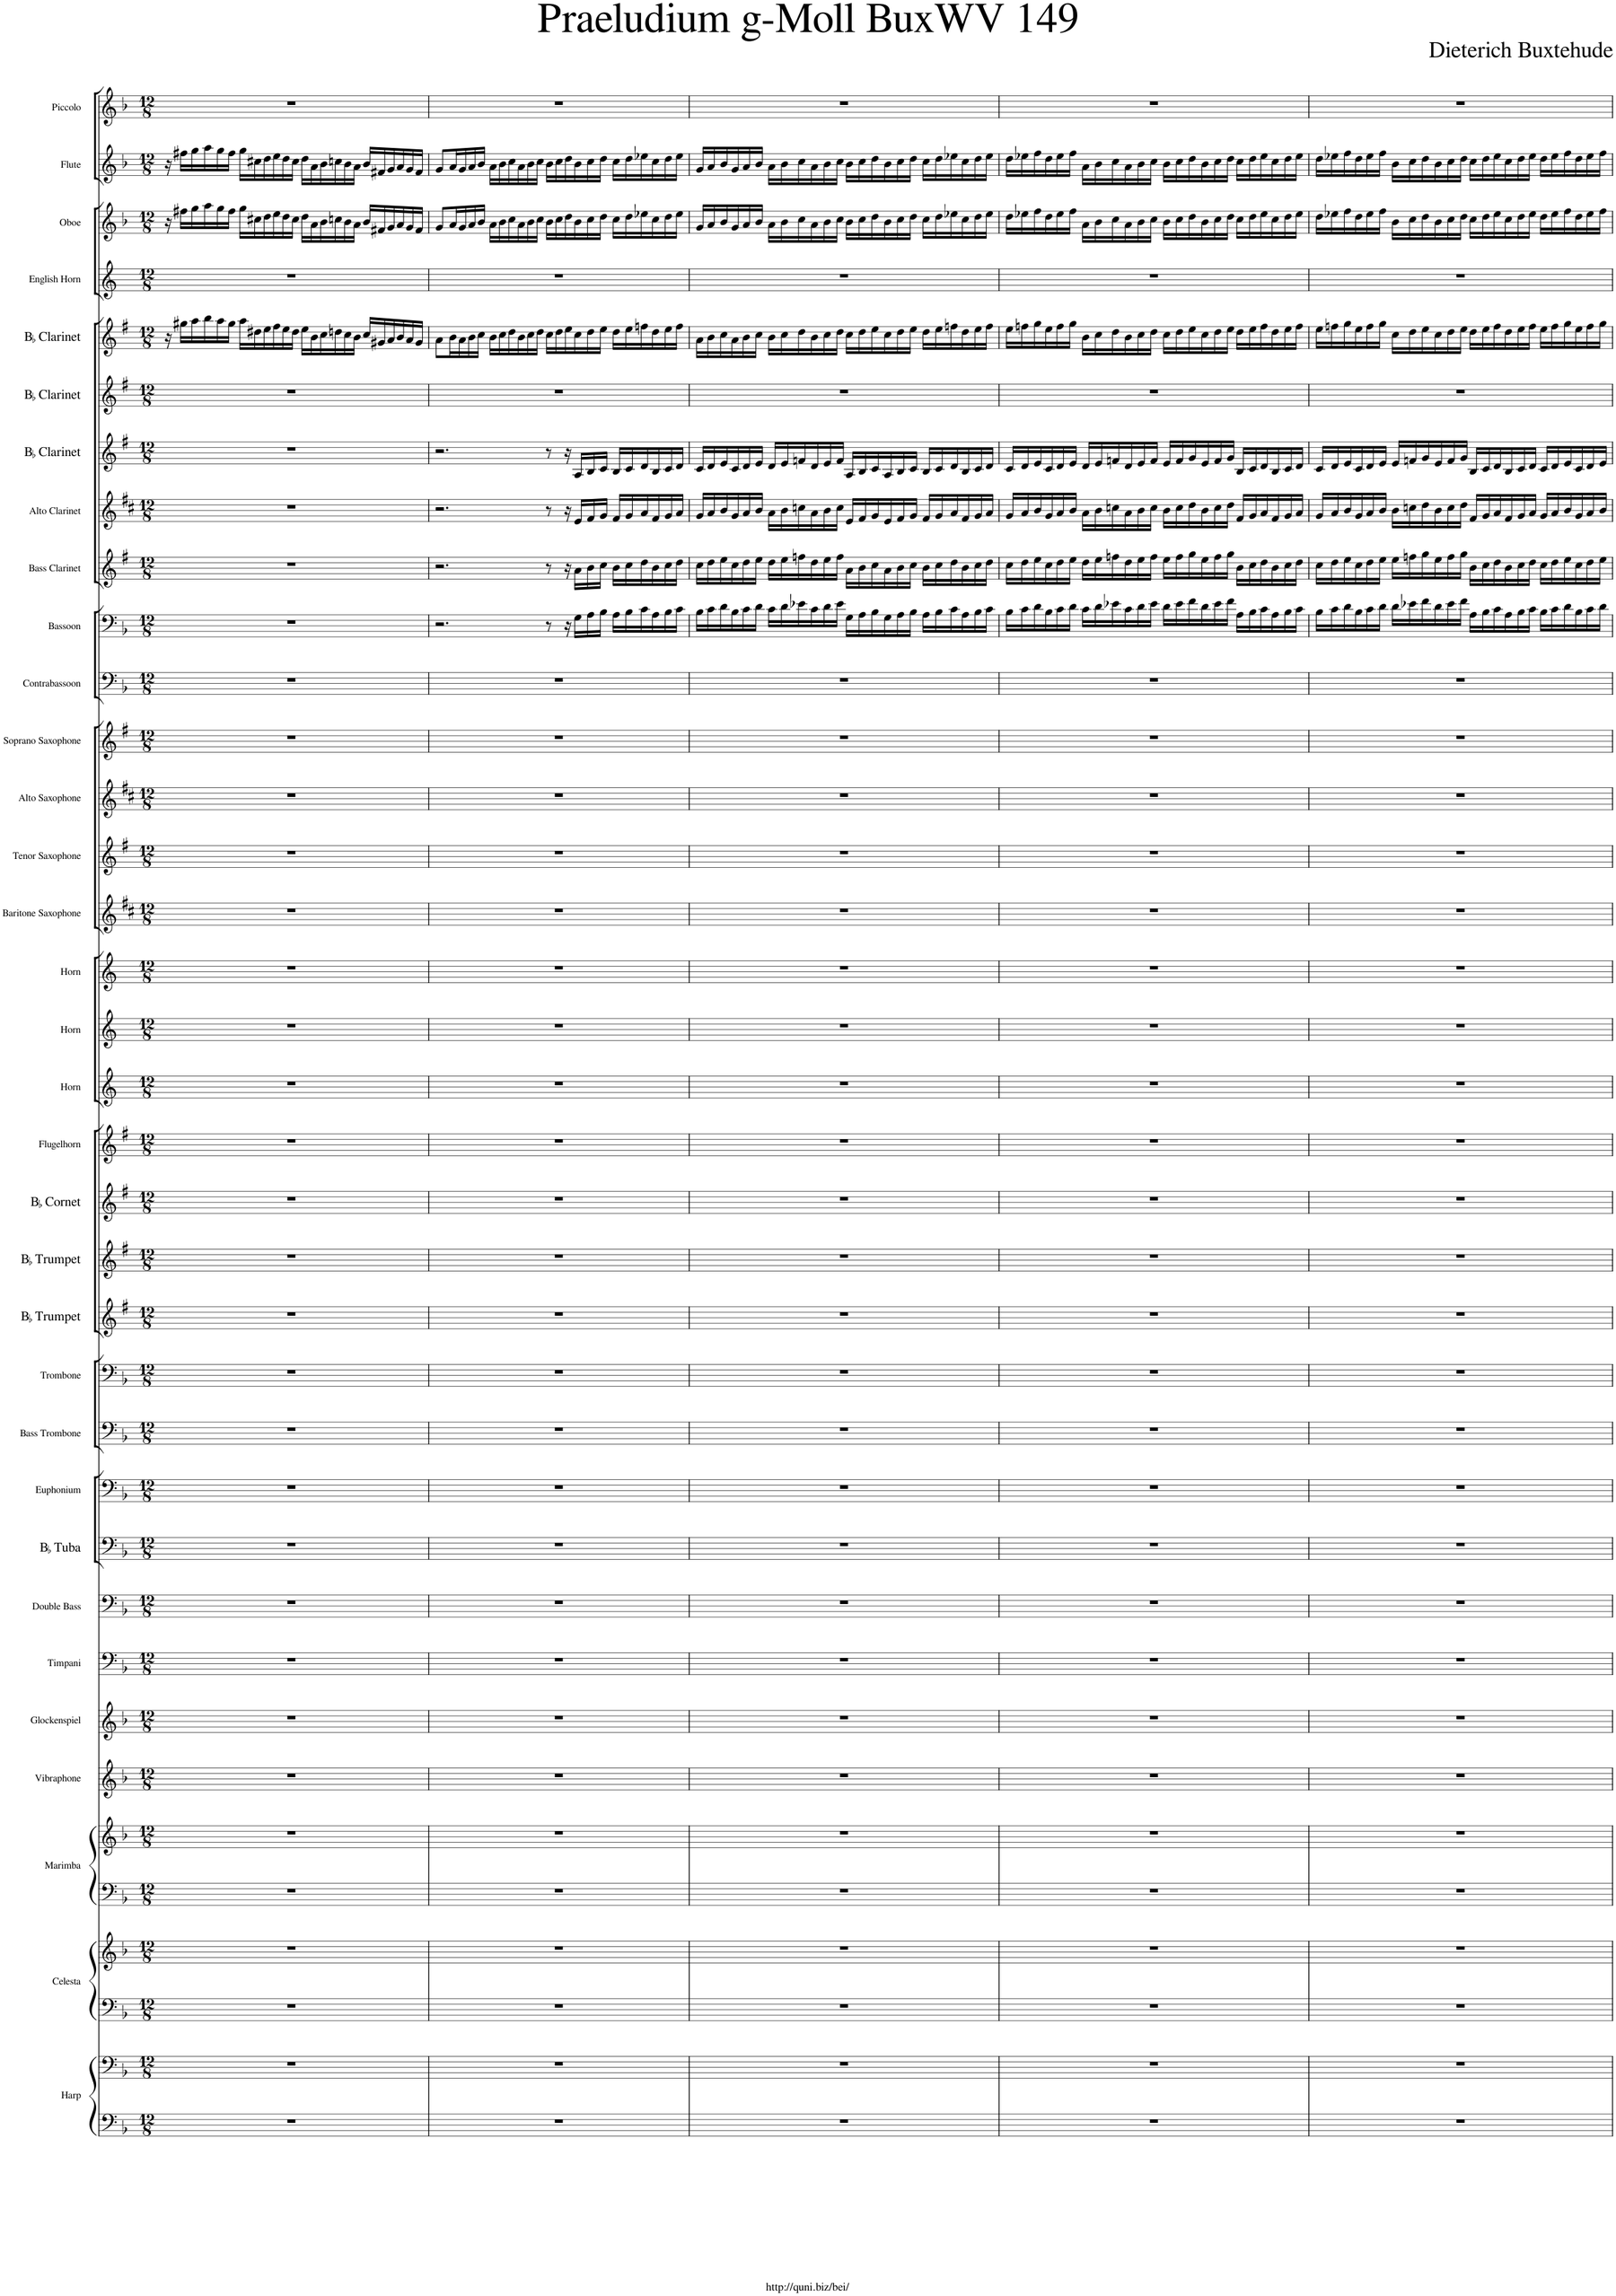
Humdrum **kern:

**kern	**kern	**kern	**kern	**kern	**kern	**kern	**kern	**kern	**kern	**kern	**kern	**kern	**kern	**kern	**kern	**kern	**kern	**kern	**kern	**kern	**kern	**kern	**kern	**kern	**kern	**kern	**kern	**kern	**kern	**kern	**kern	**kern	**kern	**kern	**kern
*part33	*part33	*part32	*part32	*part31	*part31	*part30	*part29	*part28	*part27	*part26	*part25	*part24	*part23	*part22	*part21	*part20	*part19	*part18	*part17	*part16	*part15	*part14	*part13	*part12	*part11	*part10	*part9	*part8	*part7	*part6	*part5	*part4	*part3	*part2	*part1
*staff36	*staff35	*staff34	*staff33	*staff32	*staff31	*staff30	*staff29	*staff28	*staff27	*staff26	*staff25	*staff24	*staff23	*staff22	*staff21	*staff20	*staff19	*staff18	*staff17	*staff16	*staff15	*staff14	*staff13	*staff12	*staff11	*staff10	*staff9	*staff8	*staff7	*staff6	*staff5	*staff4	*staff3	*staff2	*staff1
*I"Harp	*	*I"Celesta	*	*I"Marimba	*	*I"Vibraphone	*I"Glockenspiel	*I"Timpani	*I"Double Bass	*I"BaccidentalFlat Tuba	*I"Euphonium	*I"Bass Trombone	*I"Trombone	*I"BaccidentalFlat Trumpet	*I"BaccidentalFlat Trumpet	*I"BaccidentalFlat Cornet	*I"Flugelhorn	*I"Horn	*I"Horn	*I"Horn	*I"Baritone Saxophone	*I"Tenor Saxophone	*I"Alto Saxophone	*I"Soprano Saxophone	*I"Contrabassoon	*I"Bassoon	*I"Bass Clarinet	*I"Alto Clarinet	*I"BaccidentalFlat Clarinet	*I"BaccidentalFlat Clarinet	*I"BaccidentalFlat Clarinet	*I"English Horn	*I"Oboe	*I"Flute	*I"Piccolo
*I'Hrp.	*	*I'Cel.	*	*I'Mrm.	*	*I'Vib.	*I'Glk.	*I'Timp.	*	*I'BaccidentalFlat Tu.	*I'Eu.	*I'B. Trb.	*I'Trb.	*I'BaccidentalFlat Tpt.	*I'BaccidentalFlat Tpt.	*I'BaccidentalFlat Cnt.	*I'Flghn.	*I'Hn.	*I'Hn.	*I'Hn.	*I'Bar. Sax.	*I'T. Sax.	*I'A. Sax.	*I'S. Sax.	*I'Cbsn.	*I'Bsn.	*I'B. Cl.	*I'A. Cl.	*I'BaccidentalFlat Cl.	*I'BaccidentalFlat Cl.	*I'BaccidentalFlat Cl.	*I'E. Hn.	*I'Ob.	*I'Fl.	*I'Picc.
*clefF4	*clefF4	*clefF4	*clefG2	*clefF4	*clefG2	*clefG2	*clefG2	*clefF4	*clefF4	*clefF4	*clefF4	*clefF4	*clefF4	*clefG2	*clefG2	*clefG2	*clefG2	*clefG2	*clefG2	*clefG2	*clefG2	*clefG2	*clefG2	*clefG2	*clefF4	*clefF4	*clefG2	*clefG2	*clefG2	*clefG2	*clefG2	*clefG2	*clefG2	*clefG2	*clefG2
*	*	*Trd-7c-12	*Trd-7c-12	*	*	*	*Trd-14c-24	*	*Trd7c12	*	*	*	*	*Trd1c2	*Trd1c2	*Trd1c2	*Trd1c2	*Trd4c7	*Trd4c7	*Trd4c7	*Trd12c21	*Trd8c14	*Trd5c9	*Trd1c2	*Trd7c12	*	*Trd8c14	*Trd5c9	*Trd1c2	*Trd1c2	*Trd1c2	*Trd4c7	*	*	*Trd-7c-12
*k[b-]	*k[b-]	*k[b-]	*k[b-]	*k[b-]	*k[b-]	*k[b-]	*k[b-]	*k[b-]	*k[b-]	*k[b-]	*k[b-]	*k[b-]	*k[b-]	*k[f#]	*k[f#]	*k[f#]	*k[f#]	*k[]	*k[]	*k[]	*k[f#c#]	*k[f#]	*k[f#c#]	*k[f#]	*k[b-]	*k[b-]	*k[f#]	*k[f#c#]	*k[f#]	*k[f#]	*k[f#]	*k[]	*k[b-]	*k[b-]	*k[b-]
*M12/8	*M12/8	*M12/8	*M12/8	*M12/8	*M12/8	*M12/8	*M12/8	*M12/8	*M12/8	*M12/8	*M12/8	*M12/8	*M12/8	*M12/8	*M12/8	*M12/8	*M12/8	*M12/8	*M12/8	*M12/8	*M12/8	*M12/8	*M12/8	*M12/8	*M12/8	*M12/8	*M12/8	*M12/8	*M12/8	*M12/8	*M12/8	*M12/8	*M12/8	*M12/8	*M12/8
=1	=1	=1	=1	=1	=1	=1	=1	=1	=1	=1	=1	=1	=1	=1	=1	=1	=1	=1	=1	=1	=1	=1	=1	=1	=1	=1	=1	=1	=1	=1	=1	=1	=1	=1	=1
1.r	1.r	1.r	1.r	1.r	1.r	1.r	1.r	1.r	1.r	1.r	1.r	1.r	1.r	1.r	1.r	1.r	1.r	1.r	1.r	1.r	1.r	1.r	1.r	1.r	1.r	1.r	1.r	1.r	1.r	1.r	16r	1.r	16r	16r	1.r
.	.	.	.	.	.	.	.	.	.	.	.	.	.	.	.	.	.	.	.	.	.	.	.	.	.	.	.	.	.	.	16gg#X\LL	.	16ff#X\LL	16ff#X\LL	.
.	.	.	.	.	.	.	.	.	.	.	.	.	.	.	.	.	.	.	.	.	.	.	.	.	.	.	.	.	.	.	16aa\	.	16gg\	16gg\	.
.	.	.	.	.	.	.	.	.	.	.	.	.	.	.	.	.	.	.	.	.	.	.	.	.	.	.	.	.	.	.	16bb\	.	16aa\	16aa\	.
.	.	.	.	.	.	.	.	.	.	.	.	.	.	.	.	.	.	.	.	.	.	.	.	.	.	.	.	.	.	.	16aa\	.	16gg\	16gg\	.
.	.	.	.	.	.	.	.	.	.	.	.	.	.	.	.	.	.	.	.	.	.	.	.	.	.	.	.	.	.	.	16gg#\JJ	.	16ff#\JJ	16ff#\JJ	.
.	.	.	.	.	.	.	.	.	.	.	.	.	.	.	.	.	.	.	.	.	.	.	.	.	.	.	.	.	.	.	16aa\LL	.	16gg\LL	16gg\LL	.
.	.	.	.	.	.	.	.	.	.	.	.	.	.	.	.	.	.	.	.	.	.	.	.	.	.	.	.	.	.	.	16dd#X\	.	16cc#X\	16cc#X\	.
.	.	.	.	.	.	.	.	.	.	.	.	.	.	.	.	.	.	.	.	.	.	.	.	.	.	.	.	.	.	.	16ee\	.	16dd\	16dd\	.
.	.	.	.	.	.	.	.	.	.	.	.	.	.	.	.	.	.	.	.	.	.	.	.	.	.	.	.	.	.	.	16ff#\	.	16ee\	16ee\	.
.	.	.	.	.	.	.	.	.	.	.	.	.	.	.	.	.	.	.	.	.	.	.	.	.	.	.	.	.	.	.	16ee\	.	16dd\	16dd\	.
.	.	.	.	.	.	.	.	.	.	.	.	.	.	.	.	.	.	.	.	.	.	.	.	.	.	.	.	.	.	.	16dd#\JJ	.	16cc#\JJ	16cc#\JJ	.
.	.	.	.	.	.	.	.	.	.	.	.	.	.	.	.	.	.	.	.	.	.	.	.	.	.	.	.	.	.	.	16ee\LL	.	16dd\LL	16dd\LL	.
.	.	.	.	.	.	.	.	.	.	.	.	.	.	.	.	.	.	.	.	.	.	.	.	.	.	.	.	.	.	.	16b\	.	16a\	16a\	.
.	.	.	.	.	.	.	.	.	.	.	.	.	.	.	.	.	.	.	.	.	.	.	.	.	.	.	.	.	.	.	16cc\	.	16b-\	16b-\	.
.	.	.	.	.	.	.	.	.	.	.	.	.	.	.	.	.	.	.	.	.	.	.	.	.	.	.	.	.	.	.	16ddn\	.	16ccn\	16ccn\	.
.	.	.	.	.	.	.	.	.	.	.	.	.	.	.	.	.	.	.	.	.	.	.	.	.	.	.	.	.	.	.	16cc\	.	16b-\	16b-\	.
.	.	.	.	.	.	.	.	.	.	.	.	.	.	.	.	.	.	.	.	.	.	.	.	.	.	.	.	.	.	.	16b\JJ	.	16a\JJ	16a\JJ	.
.	.	.	.	.	.	.	.	.	.	.	.	.	.	.	.	.	.	.	.	.	.	.	.	.	.	.	.	.	.	.	16cc/LL	.	16b-/LL	16b-/LL	.
.	.	.	.	.	.	.	.	.	.	.	.	.	.	.	.	.	.	.	.	.	.	.	.	.	.	.	.	.	.	.	16g#X/	.	16f#X/	16f#X/	.
.	.	.	.	.	.	.	.	.	.	.	.	.	.	.	.	.	.	.	.	.	.	.	.	.	.	.	.	.	.	.	16a/	.	16g/	16g/	.
.	.	.	.	.	.	.	.	.	.	.	.	.	.	.	.	.	.	.	.	.	.	.	.	.	.	.	.	.	.	.	16b/	.	16a/	16a/	.
.	.	.	.	.	.	.	.	.	.	.	.	.	.	.	.	.	.	.	.	.	.	.	.	.	.	.	.	.	.	.	16a/	.	16g/	16g/	.
.	.	.	.	.	.	.	.	.	.	.	.	.	.	.	.	.	.	.	.	.	.	.	.	.	.	.	.	.	.	.	16g#/JJ	.	16f#/JJ	16f#/JJ	.
=2	=2	=2	=2	=2	=2	=2	=2	=2	=2	=2	=2	=2	=2	=2	=2	=2	=2	=2	=2	=2	=2	=2	=2	=2	=2	=2	=2	=2	=2	=2	=2	=2	=2	=2	=2
1.r	1.r	1.r	1.r	1.r	1.r	1.r	1.r	1.r	1.r	1.r	1.r	1.r	1.r	1.r	1.r	1.r	1.r	1.r	1.r	1.r	1.r	1.r	1.r	1.r	1.r	2.r	2.r	2.r	2.r	1.r	8a\L	1.r	8g/L	8g/L	1.r
.	.	.	.	.	.	.	.	.	.	.	.	.	.	.	.	.	.	.	.	.	.	.	.	.	.	.	.	.	.	.	16b\L	.	16a/L	16a/L	.
.	.	.	.	.	.	.	.	.	.	.	.	.	.	.	.	.	.	.	.	.	.	.	.	.	.	.	.	.	.	.	16a\	.	16g/	16g/	.
.	.	.	.	.	.	.	.	.	.	.	.	.	.	.	.	.	.	.	.	.	.	.	.	.	.	.	.	.	.	.	16b\	.	16a/	16a/	.
.	.	.	.	.	.	.	.	.	.	.	.	.	.	.	.	.	.	.	.	.	.	.	.	.	.	.	.	.	.	.	16cc\JJ	.	16b-/JJ	16b-/JJ	.
.	.	.	.	.	.	.	.	.	.	.	.	.	.	.	.	.	.	.	.	.	.	.	.	.	.	.	.	.	.	.	16b\LL	.	16a\LL	16a\LL	.
.	.	.	.	.	.	.	.	.	.	.	.	.	.	.	.	.	.	.	.	.	.	.	.	.	.	.	.	.	.	.	16cc\	.	16b-\	16b-\	.
.	.	.	.	.	.	.	.	.	.	.	.	.	.	.	.	.	.	.	.	.	.	.	.	.	.	.	.	.	.	.	16dd\	.	16cc\	16cc\	.
.	.	.	.	.	.	.	.	.	.	.	.	.	.	.	.	.	.	.	.	.	.	.	.	.	.	.	.	.	.	.	16b\	.	16a\	16a\	.
.	.	.	.	.	.	.	.	.	.	.	.	.	.	.	.	.	.	.	.	.	.	.	.	.	.	.	.	.	.	.	16cc\	.	16b-\	16b-\	.
.	.	.	.	.	.	.	.	.	.	.	.	.	.	.	.	.	.	.	.	.	.	.	.	.	.	.	.	.	.	.	16dd\JJ	.	16cc\JJ	16cc\JJ	.
.	.	.	.	.	.	.	.	.	.	.	.	.	.	.	.	.	.	.	.	.	.	.	.	.	.	8r	8r	8r	8r	.	16cc\LL	.	16b-\LL	16b-\LL	.
.	.	.	.	.	.	.	.	.	.	.	.	.	.	.	.	.	.	.	.	.	.	.	.	.	.	.	.	.	.	.	16dd\	.	16cc\	16cc\	.
.	.	.	.	.	.	.	.	.	.	.	.	.	.	.	.	.	.	.	.	.	.	.	.	.	.	16r	16r	16r	16r	.	16ee\	.	16dd\	16dd\	.
.	.	.	.	.	.	.	.	.	.	.	.	.	.	.	.	.	.	.	.	.	.	.	.	.	.	16G\LL	16a\LL	16e/LL	16A/LL	.	16cc\	.	16b-\	16b-\	.
.	.	.	.	.	.	.	.	.	.	.	.	.	.	.	.	.	.	.	.	.	.	.	.	.	.	16A\	16b\	16f#/	16B/	.	16dd\	.	16cc\	16cc\	.
.	.	.	.	.	.	.	.	.	.	.	.	.	.	.	.	.	.	.	.	.	.	.	.	.	.	16B-\JJ	16cc\JJ	16g/JJ	16c/JJ	.	16ee\JJ	.	16dd\JJ	16dd\JJ	.
.	.	.	.	.	.	.	.	.	.	.	.	.	.	.	.	.	.	.	.	.	.	.	.	.	.	16A\LL	16b\LL	16f#/LL	16B/LL	.	16dd\LL	.	16cc\LL	16cc\LL	.
.	.	.	.	.	.	.	.	.	.	.	.	.	.	.	.	.	.	.	.	.	.	.	.	.	.	16B-\	16cc\	16g/	16c/	.	16ee\	.	16dd\	16dd\	.
.	.	.	.	.	.	.	.	.	.	.	.	.	.	.	.	.	.	.	.	.	.	.	.	.	.	16c\	16dd\	16a/	16d/	.	16ffn\	.	16ee-X\	16ee-X\	.
.	.	.	.	.	.	.	.	.	.	.	.	.	.	.	.	.	.	.	.	.	.	.	.	.	.	16A\	16b\	16f#/	16B/	.	16dd\	.	16cc\	16cc\	.
.	.	.	.	.	.	.	.	.	.	.	.	.	.	.	.	.	.	.	.	.	.	.	.	.	.	16B-\	16cc\	16g/	16c/	.	16ee\	.	16dd\	16dd\	.
.	.	.	.	.	.	.	.	.	.	.	.	.	.	.	.	.	.	.	.	.	.	.	.	.	.	16c\JJ	16dd\JJ	16a/JJ	16d/JJ	.	16ff\JJ	.	16ee-\JJ	16ee-\JJ	.
=3	=3	=3	=3	=3	=3	=3	=3	=3	=3	=3	=3	=3	=3	=3	=3	=3	=3	=3	=3	=3	=3	=3	=3	=3	=3	=3	=3	=3	=3	=3	=3	=3	=3	=3	=3
1.r	1.r	1.r	1.r	1.r	1.r	1.r	1.r	1.r	1.r	1.r	1.r	1.r	1.r	1.r	1.r	1.r	1.r	1.r	1.r	1.r	1.r	1.r	1.r	1.r	1.r	16B-\LL	16cc\LL	16g/LL	16c/LL	1.r	16a\LL	1.r	16g/LL	16g/LL	1.r
.	.	.	.	.	.	.	.	.	.	.	.	.	.	.	.	.	.	.	.	.	.	.	.	.	.	16c\	16dd\	16a/	16d/	.	16b\	.	16a/	16a/	.
.	.	.	.	.	.	.	.	.	.	.	.	.	.	.	.	.	.	.	.	.	.	.	.	.	.	16d\	16ee\	16b/	16e/	.	16cc\	.	16b-/	16b-/	.
.	.	.	.	.	.	.	.	.	.	.	.	.	.	.	.	.	.	.	.	.	.	.	.	.	.	16B-\	16cc\	16g/	16c/	.	16a\	.	16g/	16g/	.
.	.	.	.	.	.	.	.	.	.	.	.	.	.	.	.	.	.	.	.	.	.	.	.	.	.	16c\	16dd\	16a/	16d/	.	16b\	.	16a/	16a/	.
.	.	.	.	.	.	.	.	.	.	.	.	.	.	.	.	.	.	.	.	.	.	.	.	.	.	16d\JJ	16ee\JJ	16b/JJ	16e/JJ	.	16cc\JJ	.	16b-/JJ	16b-/JJ	.
.	.	.	.	.	.	.	.	.	.	.	.	.	.	.	.	.	.	.	.	.	.	.	.	.	.	16c\LL	16dd\LL	16a\LL	16d/LL	.	16b\LL	.	16a\LL	16a\LL	.
.	.	.	.	.	.	.	.	.	.	.	.	.	.	.	.	.	.	.	.	.	.	.	.	.	.	16d\	16ee\	16b\	16e/	.	16cc\	.	16b-\	16b-\	.
.	.	.	.	.	.	.	.	.	.	.	.	.	.	.	.	.	.	.	.	.	.	.	.	.	.	16e-X\	16ffn\	16ccn\	16fn/	.	16dd\	.	16cc\	16cc\	.
.	.	.	.	.	.	.	.	.	.	.	.	.	.	.	.	.	.	.	.	.	.	.	.	.	.	16c\	16dd\	16a\	16d/	.	16b\	.	16a\	16a\	.
.	.	.	.	.	.	.	.	.	.	.	.	.	.	.	.	.	.	.	.	.	.	.	.	.	.	16d\	16ee\	16b\	16e/	.	16cc\	.	16b-\	16b-\	.
.	.	.	.	.	.	.	.	.	.	.	.	.	.	.	.	.	.	.	.	.	.	.	.	.	.	16e-\JJ	16ff\JJ	16cc\JJ	16f/JJ	.	16dd\JJ	.	16cc\JJ	16cc\JJ	.
.	.	.	.	.	.	.	.	.	.	.	.	.	.	.	.	.	.	.	.	.	.	.	.	.	.	16G\LL	16a\LL	16e/LL	16A/LL	.	16cc\LL	.	16b-\LL	16b-\LL	.
.	.	.	.	.	.	.	.	.	.	.	.	.	.	.	.	.	.	.	.	.	.	.	.	.	.	16A\	16b\	16f#/	16B/	.	16dd\	.	16cc\	16cc\	.
.	.	.	.	.	.	.	.	.	.	.	.	.	.	.	.	.	.	.	.	.	.	.	.	.	.	16B-\	16cc\	16g/	16c/	.	16ee\	.	16dd\	16dd\	.
.	.	.	.	.	.	.	.	.	.	.	.	.	.	.	.	.	.	.	.	.	.	.	.	.	.	16G\	16a\	16e/	16A/	.	16cc\	.	16b-\	16b-\	.
.	.	.	.	.	.	.	.	.	.	.	.	.	.	.	.	.	.	.	.	.	.	.	.	.	.	16A\	16b\	16f#/	16B/	.	16dd\	.	16cc\	16cc\	.
.	.	.	.	.	.	.	.	.	.	.	.	.	.	.	.	.	.	.	.	.	.	.	.	.	.	16B-\JJ	16cc\JJ	16g/JJ	16c/JJ	.	16ee\JJ	.	16dd\JJ	16dd\JJ	.
.	.	.	.	.	.	.	.	.	.	.	.	.	.	.	.	.	.	.	.	.	.	.	.	.	.	16A\LL	16b\LL	16f#/LL	16B/LL	.	16dd\LL	.	16cc\LL	16cc\LL	.
.	.	.	.	.	.	.	.	.	.	.	.	.	.	.	.	.	.	.	.	.	.	.	.	.	.	16B-\	16cc\	16g/	16c/	.	16ee\	.	16dd\	16dd\	.
.	.	.	.	.	.	.	.	.	.	.	.	.	.	.	.	.	.	.	.	.	.	.	.	.	.	16c\	16dd\	16a/	16d/	.	16ffn\	.	16ee-X\	16ee-X\	.
.	.	.	.	.	.	.	.	.	.	.	.	.	.	.	.	.	.	.	.	.	.	.	.	.	.	16A\	16b\	16f#/	16B/	.	16dd\	.	16cc\	16cc\	.
.	.	.	.	.	.	.	.	.	.	.	.	.	.	.	.	.	.	.	.	.	.	.	.	.	.	16B-\	16cc\	16g/	16c/	.	16ee\	.	16dd\	16dd\	.
.	.	.	.	.	.	.	.	.	.	.	.	.	.	.	.	.	.	.	.	.	.	.	.	.	.	16c\JJ	16dd\JJ	16a/JJ	16d/JJ	.	16ff\JJ	.	16ee-\JJ	16ee-\JJ	.
=4	=4	=4	=4	=4	=4	=4	=4	=4	=4	=4	=4	=4	=4	=4	=4	=4	=4	=4	=4	=4	=4	=4	=4	=4	=4	=4	=4	=4	=4	=4	=4	=4	=4	=4	=4
1.r	1.r	1.r	1.r	1.r	1.r	1.r	1.r	1.r	1.r	1.r	1.r	1.r	1.r	1.r	1.r	1.r	1.r	1.r	1.r	1.r	1.r	1.r	1.r	1.r	1.r	16B-\LL	16cc\LL	16g/LL	16c/LL	1.r	16ee\LL	1.r	16dd\LL	16dd\LL	1.r
.	.	.	.	.	.	.	.	.	.	.	.	.	.	.	.	.	.	.	.	.	.	.	.	.	.	16c\	16dd\	16a/	16d/	.	16ffn\	.	16ee-X\	16ee-X\	.
.	.	.	.	.	.	.	.	.	.	.	.	.	.	.	.	.	.	.	.	.	.	.	.	.	.	16d\	16ee\	16b/	16e/	.	16gg\	.	16ff\	16ff\	.
.	.	.	.	.	.	.	.	.	.	.	.	.	.	.	.	.	.	.	.	.	.	.	.	.	.	16B-\	16cc\	16g/	16c/	.	16ee\	.	16dd\	16dd\	.
.	.	.	.	.	.	.	.	.	.	.	.	.	.	.	.	.	.	.	.	.	.	.	.	.	.	16c\	16dd\	16a/	16d/	.	16ff\	.	16ee-\	16ee-\	.
.	.	.	.	.	.	.	.	.	.	.	.	.	.	.	.	.	.	.	.	.	.	.	.	.	.	16d\JJ	16ee\JJ	16b/JJ	16e/JJ	.	16gg\JJ	.	16ff\JJ	16ff\JJ	.
.	.	.	.	.	.	.	.	.	.	.	.	.	.	.	.	.	.	.	.	.	.	.	.	.	.	16c\LL	16dd\LL	16a\LL	16d/LL	.	16b\LL	.	16a\LL	16a\LL	.
.	.	.	.	.	.	.	.	.	.	.	.	.	.	.	.	.	.	.	.	.	.	.	.	.	.	16d\	16ee\	16b\	16e/	.	16cc\	.	16b-\	16b-\	.
.	.	.	.	.	.	.	.	.	.	.	.	.	.	.	.	.	.	.	.	.	.	.	.	.	.	16e-X\	16ffn\	16ccn\	16fn/	.	16dd\	.	16cc\	16cc\	.
.	.	.	.	.	.	.	.	.	.	.	.	.	.	.	.	.	.	.	.	.	.	.	.	.	.	16c\	16dd\	16a\	16d/	.	16b\	.	16a\	16a\	.
.	.	.	.	.	.	.	.	.	.	.	.	.	.	.	.	.	.	.	.	.	.	.	.	.	.	16d\	16ee\	16b\	16e/	.	16cc\	.	16b-\	16b-\	.
.	.	.	.	.	.	.	.	.	.	.	.	.	.	.	.	.	.	.	.	.	.	.	.	.	.	16e-\JJ	16ff\JJ	16cc\JJ	16f/JJ	.	16dd\JJ	.	16cc\JJ	16cc\JJ	.
.	.	.	.	.	.	.	.	.	.	.	.	.	.	.	.	.	.	.	.	.	.	.	.	.	.	16d\LL	16ee\LL	16b\LL	16e/LL	.	16cc\LL	.	16b-\LL	16b-\LL	.
.	.	.	.	.	.	.	.	.	.	.	.	.	.	.	.	.	.	.	.	.	.	.	.	.	.	16e-\	16ff\	16cc\	16f/	.	16dd\	.	16cc\	16cc\	.
.	.	.	.	.	.	.	.	.	.	.	.	.	.	.	.	.	.	.	.	.	.	.	.	.	.	16f\	16gg\	16dd\	16g/	.	16ee\	.	16dd\	16dd\	.
.	.	.	.	.	.	.	.	.	.	.	.	.	.	.	.	.	.	.	.	.	.	.	.	.	.	16d\	16ee\	16b\	16e/	.	16cc\	.	16b-\	16b-\	.
.	.	.	.	.	.	.	.	.	.	.	.	.	.	.	.	.	.	.	.	.	.	.	.	.	.	16e-\	16ff\	16cc\	16f/	.	16dd\	.	16cc\	16cc\	.
.	.	.	.	.	.	.	.	.	.	.	.	.	.	.	.	.	.	.	.	.	.	.	.	.	.	16f\JJ	16gg\JJ	16dd\JJ	16g/JJ	.	16ee\JJ	.	16dd\JJ	16dd\JJ	.
.	.	.	.	.	.	.	.	.	.	.	.	.	.	.	.	.	.	.	.	.	.	.	.	.	.	16A\LL	16b\LL	16f#/LL	16B/LL	.	16dd\LL	.	16cc\LL	16cc\LL	.
.	.	.	.	.	.	.	.	.	.	.	.	.	.	.	.	.	.	.	.	.	.	.	.	.	.	16B-\	16cc\	16g/	16c/	.	16ee\	.	16dd\	16dd\	.
.	.	.	.	.	.	.	.	.	.	.	.	.	.	.	.	.	.	.	.	.	.	.	.	.	.	16c\	16dd\	16a/	16d/	.	16ff\	.	16ee-\	16ee-\	.
.	.	.	.	.	.	.	.	.	.	.	.	.	.	.	.	.	.	.	.	.	.	.	.	.	.	16A\	16b\	16f#/	16B/	.	16dd\	.	16cc\	16cc\	.
.	.	.	.	.	.	.	.	.	.	.	.	.	.	.	.	.	.	.	.	.	.	.	.	.	.	16B-\	16cc\	16g/	16c/	.	16ee\	.	16dd\	16dd\	.
.	.	.	.	.	.	.	.	.	.	.	.	.	.	.	.	.	.	.	.	.	.	.	.	.	.	16c\JJ	16dd\JJ	16a/JJ	16d/JJ	.	16ff\JJ	.	16ee-\JJ	16ee-\JJ	.
=5	=5	=5	=5	=5	=5	=5	=5	=5	=5	=5	=5	=5	=5	=5	=5	=5	=5	=5	=5	=5	=5	=5	=5	=5	=5	=5	=5	=5	=5	=5	=5	=5	=5	=5	=5
1.r	1.r	1.r	1.r	1.r	1.r	1.r	1.r	1.r	1.r	1.r	1.r	1.r	1.r	1.r	1.r	1.r	1.r	1.r	1.r	1.r	1.r	1.r	1.r	1.r	1.r	16B-\LL	16cc\LL	16g/LL	16c/LL	1.r	16ee\LL	1.r	16dd\LL	16dd\LL	1.r
.	.	.	.	.	.	.	.	.	.	.	.	.	.	.	.	.	.	.	.	.	.	.	.	.	.	16c\	16dd\	16a/	16d/	.	16ffn\	.	16ee-X\	16ee-X\	.
.	.	.	.	.	.	.	.	.	.	.	.	.	.	.	.	.	.	.	.	.	.	.	.	.	.	16d\	16ee\	16b/	16e/	.	16gg\	.	16ff\	16ff\	.
.	.	.	.	.	.	.	.	.	.	.	.	.	.	.	.	.	.	.	.	.	.	.	.	.	.	16B-\	16cc\	16g/	16c/	.	16ee\	.	16dd\	16dd\	.
.	.	.	.	.	.	.	.	.	.	.	.	.	.	.	.	.	.	.	.	.	.	.	.	.	.	16c\	16dd\	16a/	16d/	.	16ff\	.	16ee-\	16ee-\	.
.	.	.	.	.	.	.	.	.	.	.	.	.	.	.	.	.	.	.	.	.	.	.	.	.	.	16d\JJ	16ee\JJ	16b/JJ	16e/JJ	.	16gg\JJ	.	16ff\JJ	16ff\JJ	.
.	.	.	.	.	.	.	.	.	.	.	.	.	.	.	.	.	.	.	.	.	.	.	.	.	.	16d\LL	16ee\LL	16b\LL	16e/LL	.	16cc\LL	.	16b-\LL	16b-\LL	.
.	.	.	.	.	.	.	.	.	.	.	.	.	.	.	.	.	.	.	.	.	.	.	.	.	.	16e-X\	16ffn\	16ccn\	16fn/	.	16dd\	.	16cc\	16cc\	.
.	.	.	.	.	.	.	.	.	.	.	.	.	.	.	.	.	.	.	.	.	.	.	.	.	.	16f\	16gg\	16dd\	16g/	.	16ee\	.	16dd\	16dd\	.
.	.	.	.	.	.	.	.	.	.	.	.	.	.	.	.	.	.	.	.	.	.	.	.	.	.	16d\	16ee\	16b\	16e/	.	16cc\	.	16b-\	16b-\	.
.	.	.	.	.	.	.	.	.	.	.	.	.	.	.	.	.	.	.	.	.	.	.	.	.	.	16e-\	16ff\	16cc\	16f/	.	16dd\	.	16cc\	16cc\	.
.	.	.	.	.	.	.	.	.	.	.	.	.	.	.	.	.	.	.	.	.	.	.	.	.	.	16f\JJ	16gg\JJ	16dd\JJ	16g/JJ	.	16ee\JJ	.	16dd\JJ	16dd\JJ	.
.	.	.	.	.	.	.	.	.	.	.	.	.	.	.	.	.	.	.	.	.	.	.	.	.	.	16A\LL	16b\LL	16f#/LL	16B/LL	.	16dd\LL	.	16cc\LL	16cc\LL	.
.	.	.	.	.	.	.	.	.	.	.	.	.	.	.	.	.	.	.	.	.	.	.	.	.	.	16B-\	16cc\	16g/	16c/	.	16ee\	.	16dd\	16dd\	.
.	.	.	.	.	.	.	.	.	.	.	.	.	.	.	.	.	.	.	.	.	.	.	.	.	.	16c\	16dd\	16a/	16d/	.	16ff\	.	16ee-\	16ee-\	.
.	.	.	.	.	.	.	.	.	.	.	.	.	.	.	.	.	.	.	.	.	.	.	.	.	.	16A\	16b\	16f#/	16B/	.	16dd\	.	16cc\	16cc\	.
.	.	.	.	.	.	.	.	.	.	.	.	.	.	.	.	.	.	.	.	.	.	.	.	.	.	16B-\	16cc\	16g/	16c/	.	16ee\	.	16dd\	16dd\	.
.	.	.	.	.	.	.	.	.	.	.	.	.	.	.	.	.	.	.	.	.	.	.	.	.	.	16c\JJ	16dd\JJ	16a/JJ	16d/JJ	.	16ff\JJ	.	16ee-\JJ	16ee-\JJ	.
.	.	.	.	.	.	.	.	.	.	.	.	.	.	.	.	.	.	.	.	.	.	.	.	.	.	16B-\LL	16cc\LL	16g/LL	16c/LL	.	16ee\LL	.	16dd\LL	16dd\LL	.
.	.	.	.	.	.	.	.	.	.	.	.	.	.	.	.	.	.	.	.	.	.	.	.	.	.	16c\	16dd\	16a/	16d/	.	16ff\	.	16ee-\	16ee-\	.
.	.	.	.	.	.	.	.	.	.	.	.	.	.	.	.	.	.	.	.	.	.	.	.	.	.	16d\	16ee\	16b/	16e/	.	16gg\	.	16ff\	16ff\	.
.	.	.	.	.	.	.	.	.	.	.	.	.	.	.	.	.	.	.	.	.	.	.	.	.	.	16B-\	16cc\	16g/	16c/	.	16ee\	.	16dd\	16dd\	.
.	.	.	.	.	.	.	.	.	.	.	.	.	.	.	.	.	.	.	.	.	.	.	.	.	.	16c\	16dd\	16a/	16d/	.	16ff\	.	16ee-\	16ee-\	.
.	.	.	.	.	.	.	.	.	.	.	.	.	.	.	.	.	.	.	.	.	.	.	.	.	.	16d\JJ	16ee\JJ	16b/JJ	16e/JJ	.	16gg\JJ	.	16ff\JJ	16ff\JJ	.
=	=	=	=	=	=	=	=	=	=	=	=	=	=	=	=	=	=	=	=	=	=	=	=	=	=	=	=	=	=	=	=	=	=	=	=
*-	*-	*-	*-	*-	*-	*-	*-	*-	*-	*-	*-	*-	*-	*-	*-	*-	*-	*-	*-	*-	*-	*-	*-	*-	*-	*-	*-	*-	*-	*-	*-	*-	*-	*-	*-
